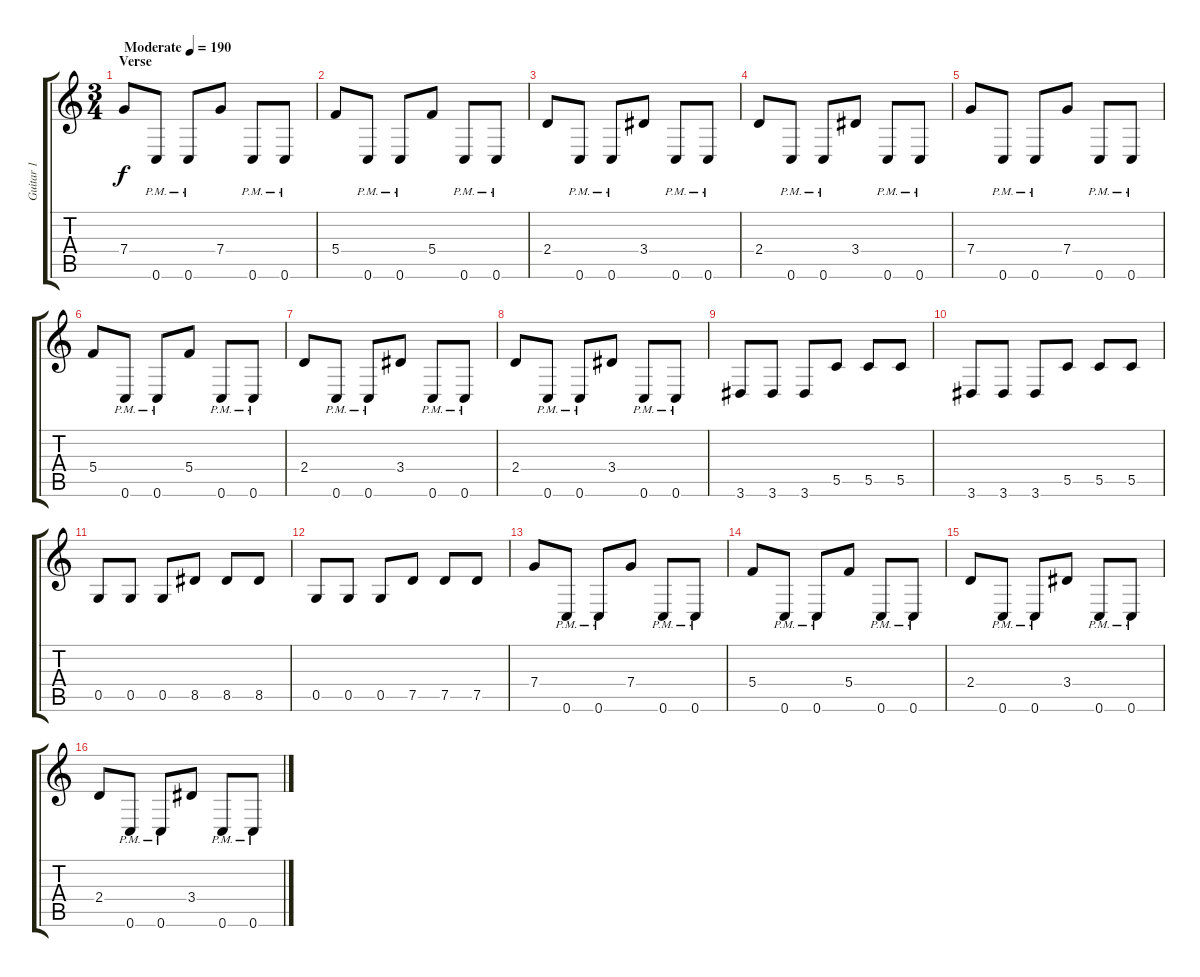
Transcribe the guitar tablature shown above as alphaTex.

\track ("Guitar 1" "Guitar 1") {instrument distortionguitar}
\staff {score tabs}
\tuning (D4 A3 F3 C3 G2 C2) {hide}
\ts (3 4)
\section ("" "Verse")
\tempo (190 "Moderate")
\clef g2
\ks c
7.4.8{dy f instrument distortionguitar} 0.6{pm}.8 0.6{pm}.8 7.4.8 0.6{pm}.8 0.6{pm}.8 |
5.4.8 0.6{pm}.8 0.6{pm}.8 5.4.8 0.6{pm}.8 0.6{pm}.8 |
2.4.8 0.6{pm}.8 0.6{pm}.8 3.4.8 0.6{pm}.8 0.6{pm}.8 |
2.4.8 0.6{pm}.8 0.6{pm}.8 3.4.8 0.6{pm}.8 0.6{pm}.8 |
7.4.8 0.6{pm}.8 0.6{pm}.8 7.4.8 0.6{pm}.8 0.6{pm}.8 |
5.4.8 0.6{pm}.8 0.6{pm}.8 5.4.8 0.6{pm}.8 0.6{pm}.8 |
2.4.8 0.6{pm}.8 0.6{pm}.8 3.4.8 0.6{pm}.8 0.6{pm}.8 |
2.4.8 0.6{pm}.8 0.6{pm}.8 3.4.8 0.6{pm}.8 0.6{pm}.8 |
3.6.8 3.6.8 3.6.8 5.5.8 5.5.8 5.5.8 |
3.6.8 3.6.8 3.6.8 5.5.8 5.5.8 5.5.8 |
0.5.8 0.5.8 0.5.8 8.5.8 8.5.8 8.5.8 |
0.5.8 0.5.8 0.5.8 7.5.8 7.5.8 7.5.8 |
7.4.8 0.6{pm}.8 0.6{pm}.8 7.4.8 0.6{pm}.8 0.6{pm}.8 |
5.4.8 0.6{pm}.8 0.6{pm}.8 5.4.8 0.6{pm}.8 0.6{pm}.8 |
2.4.8 0.6{pm}.8 0.6{pm}.8 3.4.8 0.6{pm}.8 0.6{pm}.8 |
2.4.8 0.6{pm}.8 0.6{pm}.8 3.4.8 0.6{pm}.8 0.6{pm}.8
